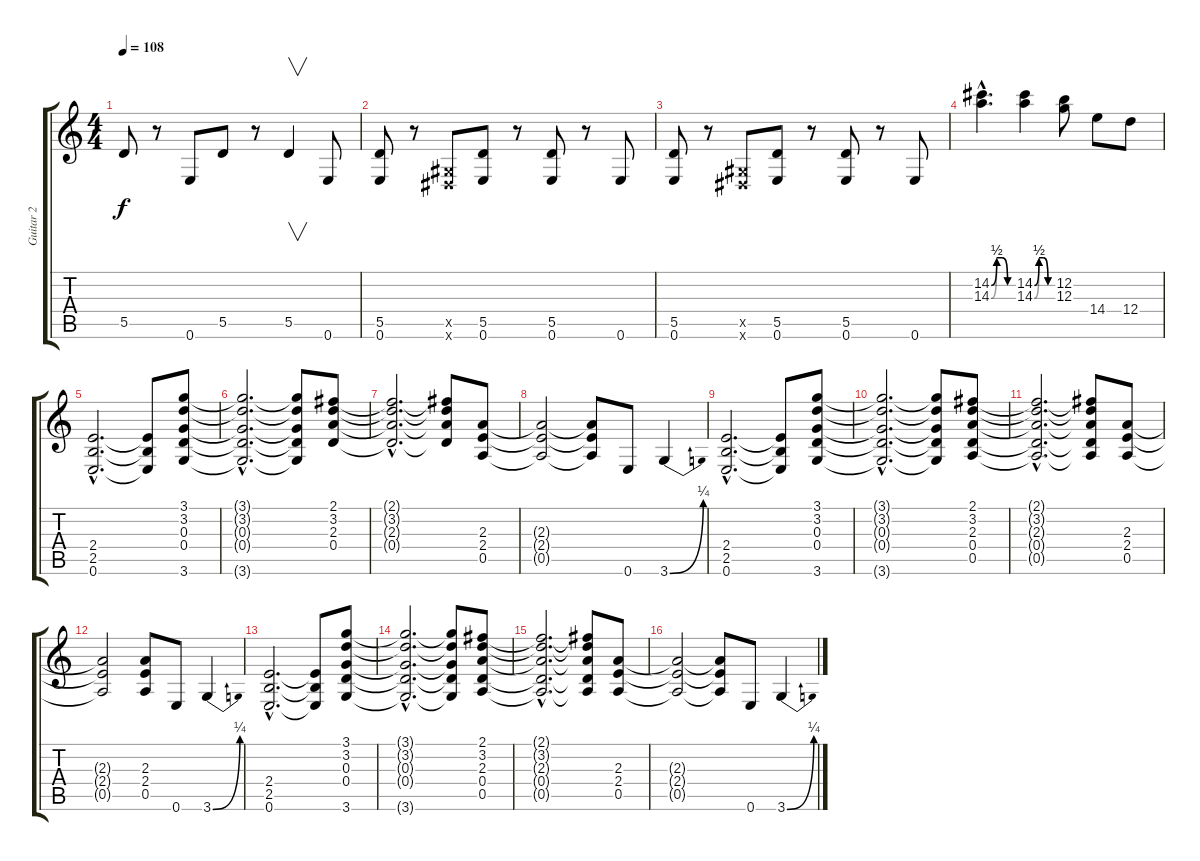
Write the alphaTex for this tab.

\track ("Guitar 2" "Guitar 2") {instrument overdrivenguitar}
\staff {score tabs}
\tuning (E4 B3 G3 D3 A2 E2) {hide}
\ts (4 4)
\tempo 108
\clef g2
\ks c
5.5.8{dy f} r.8 0.6.8 5.5.8 r.8 5.5.4{v} 0.6.8 |
(5.5 0.6).8 r.8 (-1.5{x} -1.6{x}).8 (5.5 0.6).8 r.8 (5.5 0.6).8 r.8 0.6.8 |
(5.5 0.6).8 r.8 (-1.5{x} -1.6{x}).8 (5.5 0.6).8 r.8 (5.5 0.6).8 r.8 0.6.8 |
(14.2{be (custom 0 0 15 2 30 2 45 0 60 0) hac} 14.3{be (custom 0 0 15 2 30 2 45 0 60 0) hac}).4{d} (14.2{be (custom 0 0 15 2 30 2 45 0 60 0)} 14.3{be (custom 0 0 15 2 30 2 45 0 60 0)}).4 (12.2 12.3).8 14.4.8 12.4.8 |
(2.4{hac} 2.5{hac} 0.6{hac}).2{d} (2.4{t} 2.5{t} 0.6{t}).8 (3.1 3.2 0.3 0.4 3.6).8 |
(3.1{hac t} 3.2{hac t} 0.3{hac t} 0.4{hac t} 3.6{hac t}).2{d} (3.1{t} 3.2{t} 0.3{t} 0.4{t} 3.6{t}).8 (2.1 3.2 2.3 0.4).8 |
(2.1{hac t} 3.2{hac t} 2.3{hac t} 0.4{hac t}).2{d} (2.1{t} 3.2{t} 2.3{t} 0.4{t}).8 (2.3 2.4 0.5).8 |
(2.3{t} 2.4{t} 0.5{t}).2 (2.3{t} 2.4{t} 0.5{t}).8 0.6.8 3.6{be (bend 0 0 60 1)}.4 |
(2.4{hac} 2.5{hac} 0.6{hac}).2{d} (2.4{t} 2.5{t} 0.6{t}).8 (3.1 3.2 0.3 0.4 3.6).8 |
(3.1{hac t} 3.2{hac t} 0.3{hac t} 0.4{hac t} 3.6{hac t}).2{d} (3.1{t} 3.2{t} 0.3{t} 0.4{t} 3.6{t}).8 (2.1 3.2 2.3 0.4 0.5).8 |
(2.1{hac t} 3.2{hac t} 2.3{hac t} 0.4{hac t} 0.5{hac t}).2{d} (2.1{t} 3.2{t} 2.3{t} 0.4{t} 0.5{t}).8 (2.3 2.4 0.5).8 |
(2.3{t} 2.4{t} 0.5{t}).2 (2.3 2.4 0.5).8 0.6.8 3.6{be (bend 0 0 60 1)}.4 |
(2.4{hac} 2.5{hac} 0.6{hac}).2{d} (2.4{t} 2.5{t} 0.6{t}).8 (3.1 3.2 0.3 0.4 3.6).8 |
(3.1{hac t} 3.2{hac t} 0.3{hac t} 0.4{hac t} 3.6{hac t}).2{d} (3.1{t} 3.2{t} 0.3{t} 0.4{t} 3.6{t}).8 (2.1 3.2 2.3 0.4 0.5).8 |
(2.1{hac t} 3.2{hac t} 2.3{hac t} 0.4{hac t} 0.5{hac t}).2{d} (2.1{t} 3.2{t} 2.3{t} 0.4{t} 0.5{t}).8 (2.3 2.4 0.5).8 |
(2.3{t} 2.4{t} 0.5{t}).2 (2.3{t} 2.4{t} 0.5{t}).8 0.6.8 3.6{be (bend 0 0 60 1)}.4
